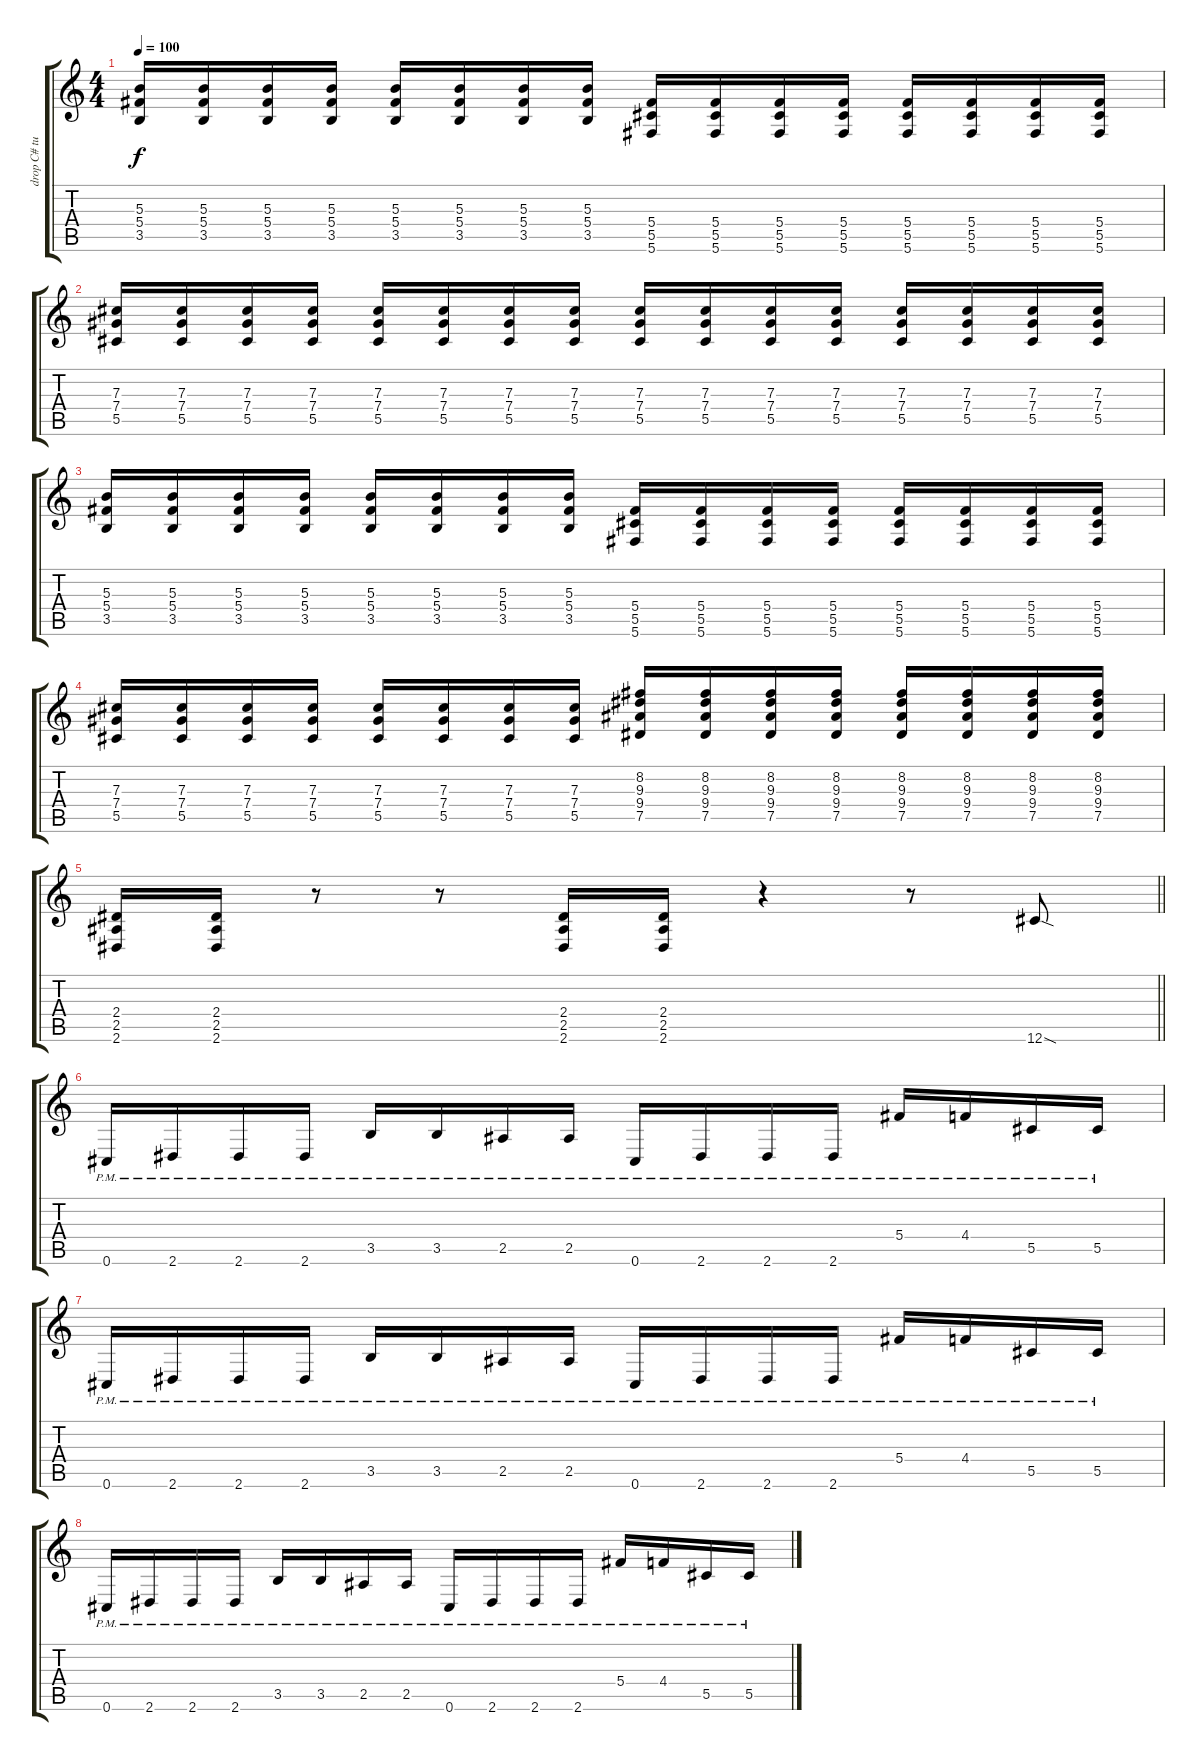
\track ("drop C# tuning  " "drop C# tu") {instrument distortionguitar}
\staff {score tabs}
\tuning (Eb4 Bb3 Gb3 Db3 Ab2 Db2) {hide}
\ts (4 4)
\tempo 100
\clef g2
\ks c
(5.3 5.4 3.5).16{dy f} (5.3 5.4 3.5).16 (5.3 5.4 3.5).16 (5.3 5.4 3.5).16 (5.3 5.4 3.5).16 (5.3 5.4 3.5).16 (5.3 5.4 3.5).16 (5.3 5.4 3.5).16 (5.4 5.5 5.6).16 (5.4 5.5 5.6).16 (5.4 5.5 5.6).16 (5.4 5.5 5.6).16 (5.4 5.5 5.6).16 (5.4 5.5 5.6).16 (5.4 5.5 5.6).16 (5.4 5.5 5.6).16 |
(7.3 7.4 5.5).16 (7.3 7.4 5.5).16 (7.3 7.4 5.5).16 (7.3 7.4 5.5).16 (7.3 7.4 5.5).16 (7.3 7.4 5.5).16 (7.3 7.4 5.5).16 (7.3 7.4 5.5).16 (7.3 7.4 5.5).16 (7.3 7.4 5.5).16 (7.3 7.4 5.5).16 (7.3 7.4 5.5).16 (7.3 7.4 5.5).16 (7.3 7.4 5.5).16 (7.3 7.4 5.5).16 (7.3 7.4 5.5).16 |
(5.3 5.4 3.5).16 (5.3 5.4 3.5).16 (5.3 5.4 3.5).16 (5.3 5.4 3.5).16 (5.3 5.4 3.5).16 (5.3 5.4 3.5).16 (5.3 5.4 3.5).16 (5.3 5.4 3.5).16 (5.4 5.5 5.6).16 (5.4 5.5 5.6).16 (5.4 5.5 5.6).16 (5.4 5.5 5.6).16 (5.4 5.5 5.6).16 (5.4 5.5 5.6).16 (5.4 5.5 5.6).16 (5.4 5.5 5.6).16 |
(7.3 7.4 5.5).16 (7.3 7.4 5.5).16 (7.3 7.4 5.5).16 (7.3 7.4 5.5).16 (7.3 7.4 5.5).16 (7.3 7.4 5.5).16 (7.3 7.4 5.5).16 (7.3 7.4 5.5).16 (8.2 9.3 9.4 7.5).16 (8.2 9.3 9.4 7.5).16 (8.2 9.3 9.4 7.5).16 (8.2 9.3 9.4 7.5).16 (8.2 9.3 9.4 7.5).16 (8.2 9.3 9.4 7.5).16 (8.2 9.3 9.4 7.5).16 (8.2 9.3 9.4 7.5).16 |
\barLineRight lightlight
(2.4 2.5 2.6).16 (2.4 2.5 2.6).16 r.8 r.8 (2.4 2.5 2.6).16 (2.4 2.5 2.6).16 r.4 r.8 12.6{sod}.8 |
0.6{pm}.16 2.6{pm}.16 2.6{pm}.16 2.6{pm}.16 3.5{pm}.16 3.5{pm}.16 2.5{pm}.16 2.5{pm}.16 0.6{pm}.16 2.6{pm}.16 2.6{pm}.16 2.6{pm}.16 5.4{pm}.16 4.4{pm}.16 5.5{pm}.16 5.5{pm}.16 |
0.6{pm}.16 2.6{pm}.16 2.6{pm}.16 2.6{pm}.16 3.5{pm}.16 3.5{pm}.16 2.5{pm}.16 2.5{pm}.16 0.6{pm}.16 2.6{pm}.16 2.6{pm}.16 2.6{pm}.16 5.4{pm}.16 4.4{pm}.16 5.5{pm}.16 5.5{pm}.16 |
0.6{pm}.16 2.6{pm}.16 2.6{pm}.16 2.6{pm}.16 3.5{pm}.16 3.5{pm}.16 2.5{pm}.16 2.5{pm}.16 0.6{pm}.16 2.6{pm}.16 2.6{pm}.16 2.6{pm}.16 5.4{pm}.16 4.4{pm}.16 5.5{pm}.16 5.5{pm}.16
